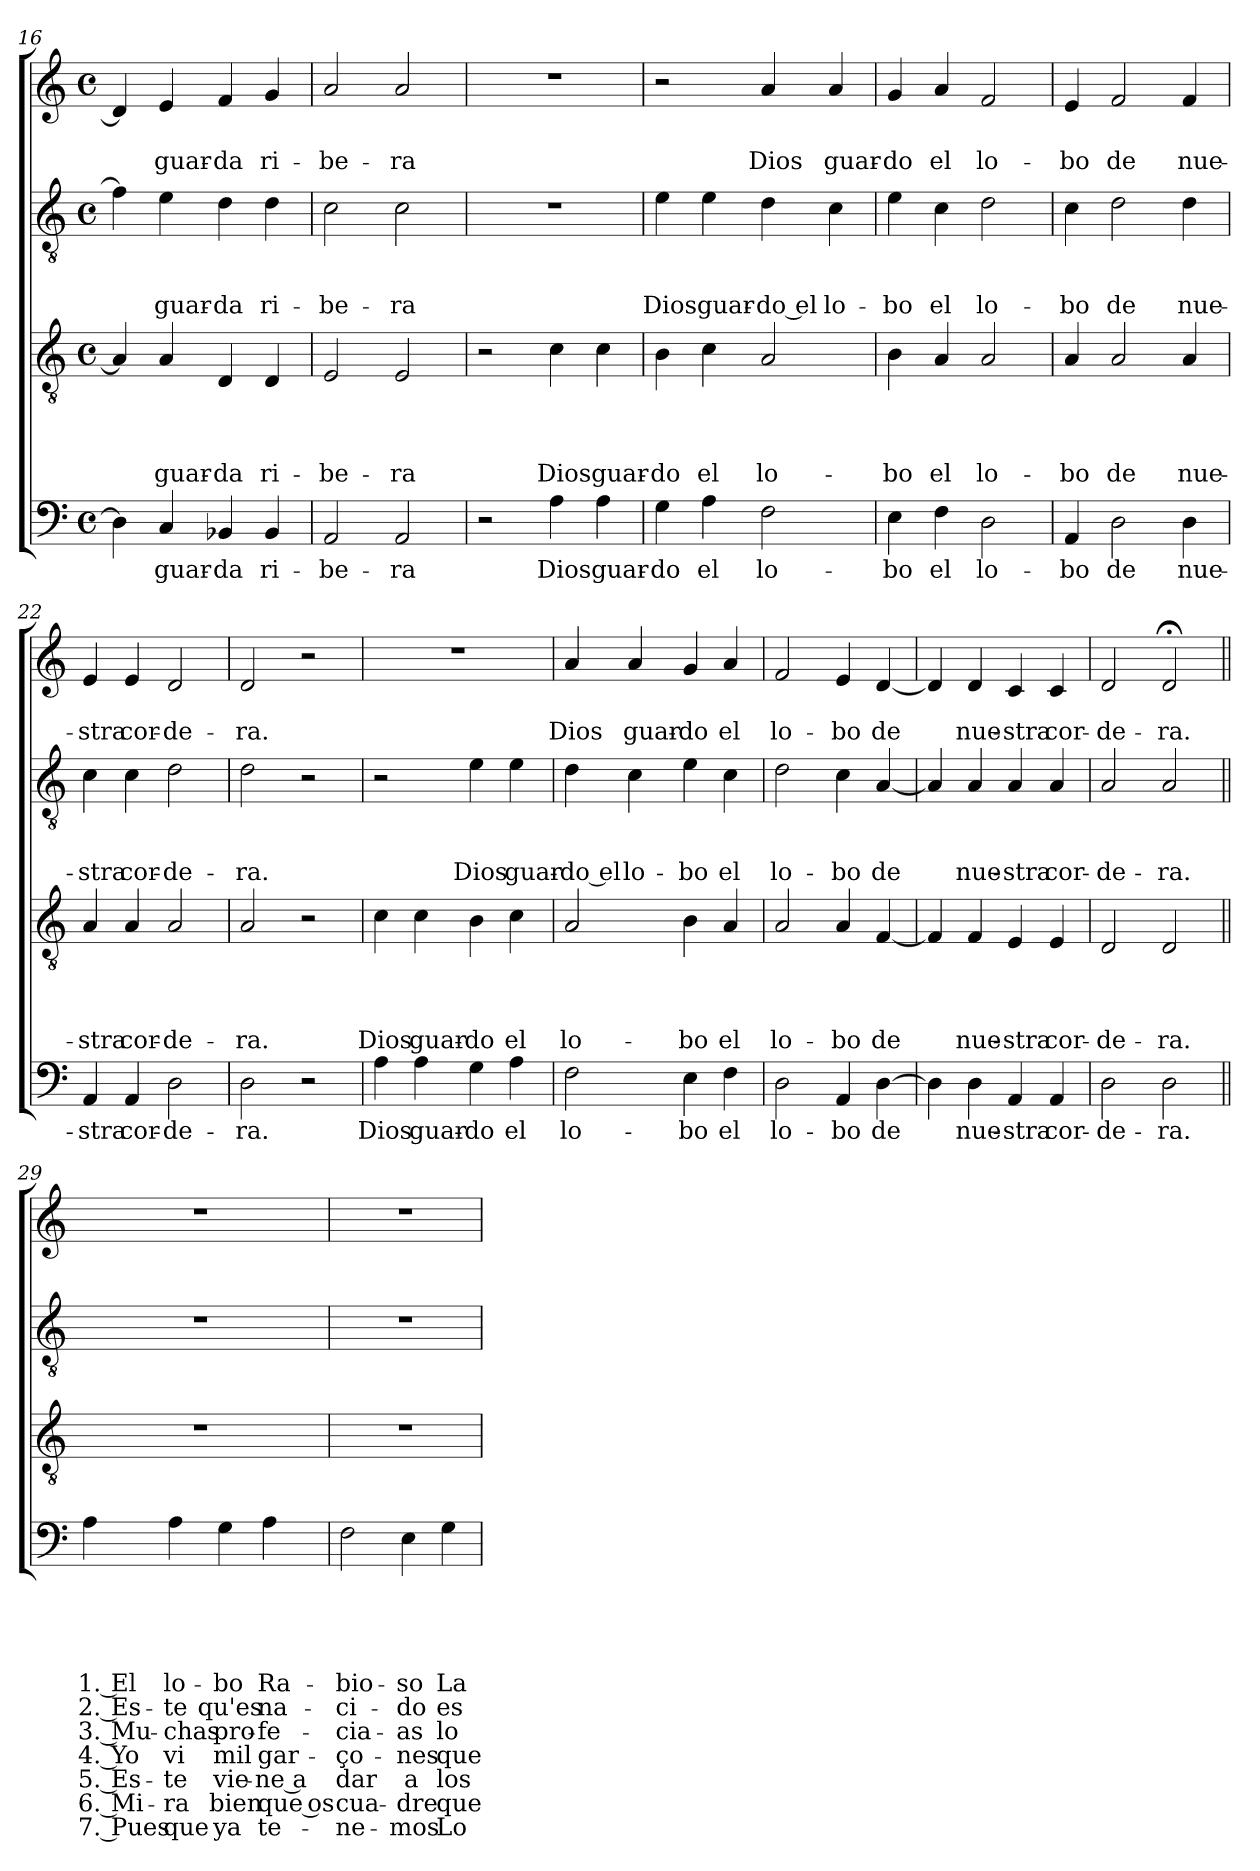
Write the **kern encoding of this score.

**kern	**text	**text	**text	**text	**text	**text	**text	**text	**text	**text	**text	**kern	**text	**text	**text	**text	**kern	**text	**text	**text	**kern	**text	**text
*part4	*part4	*part4	*part4	*part4	*part4	*part4	*part4	*part4	*part4	*part4	*part4	*part3	*part3	*part3	*part3	*part3	*part2	*part2	*part2	*part2	*part1	*part1	*part1
*staff4	*staff4	*staff4	*staff4	*staff4	*staff4	*staff4	*staff4	*staff4	*staff4	*staff4	*staff4	*staff3	*staff3	*staff3	*staff3	*staff3	*staff2	*staff2	*staff2	*staff2	*staff1	*staff1	*staff1
*clefF4	*	*	*	*	*	*	*	*	*	*	*	*clefGv2	*	*	*	*	*clefGv2	*	*	*	*clefG2	*	*
*k[]	*	*	*	*	*	*	*	*	*	*	*	*k[]	*	*	*	*	*k[]	*	*	*	*k[]	*	*
*C:	*	*	*	*	*	*	*	*	*	*	*	*C:	*	*	*	*	*C:	*	*	*	*C:	*	*
*M4/4	*	*	*	*	*	*	*	*	*	*	*	*M4/4	*	*	*	*	*M4/4	*	*	*	*M4/4	*	*
*met(c)	*	*	*	*	*	*	*	*	*	*	*	*met(c)	*	*	*	*	*met(c)	*	*	*	*met(c)	*	*
=16	=16	=16	=16	=16	=16	=16	=16	=16	=16	=16	=16	=16	=16	=16	=16	=16	=16	=16	=16	=16	=16	=16	=16
4D\]	.	.	.	.	.	.	.	.	.	.	.	4A/]	.	.	.	.	4f\]	.	.	.	4d/]	.	.
!	!LO:LY:b	!	!	!	!	!	!	!	!	!	!	!	!	!	!	!LO:LY:b	!	!	!	!LO:LY:b	!	!	!LO:LY:b
4C/	guar-	.	.	.	.	.	.	.	.	.	.	4A/	.	.	.	guar-	4e\	.	.	guar-	4e/	.	guar-
!	!LO:LY:b	!	!	!	!	!	!	!	!	!	!	!	!	!	!	!LO:LY:b	!	!	!	!LO:LY:b	!	!	!LO:LY:b
4BB-X/	-da	.	.	.	.	.	.	.	.	.	.	4D/	.	.	.	-da	4d\	.	.	-da	4f/	.	-da
!	!LO:LY:b	!	!	!	!	!	!	!	!	!	!	!	!	!	!	!LO:LY:b	!	!	!	!LO:LY:b	!	!	!LO:LY:b
4BB-/	ri-	.	.	.	.	.	.	.	.	.	.	4D/	.	.	.	ri-	4d\	.	.	ri-	4g/	.	ri-
=17	=17	=17	=17	=17	=17	=17	=17	=17	=17	=17	=17	=17	=17	=17	=17	=17	=17	=17	=17	=17	=17	=17	=17
!	!LO:LY:b	!	!	!	!	!	!	!	!	!	!	!	!	!	!	!LO:LY:b	!	!	!	!LO:LY:b	!	!	!LO:LY:b
2AA/	-be-	.	.	.	.	.	.	.	.	.	.	2E/	.	.	.	-be-	2c\	.	.	-be-	2a/	.	-be-
!	!LO:LY:b	!	!	!	!	!	!	!	!	!	!	!	!	!	!	!LO:LY:b	!	!	!	!LO:LY:b	!	!	!LO:LY:b
2AA/	-ra	.	.	.	.	.	.	.	.	.	.	2E/	.	.	.	-ra	2c\	.	.	-ra	2a/	.	-ra
=18	=18	=18	=18	=18	=18	=18	=18	=18	=18	=18	=18	=18	=18	=18	=18	=18	=18	=18	=18	=18	=18	=18	=18
2r	.	.	.	.	.	.	.	.	.	.	.	2r	.	.	.	.	1r	.	.	.	1r	.	.
!	!LO:LY:b	!	!	!	!	!	!	!	!	!	!	!	!	!	!	!LO:LY:b	!	!	!	!	!	!	!
4A\	Dios	.	.	.	.	.	.	.	.	.	.	4c\	.	.	.	Dios	.	.	.	.	.	.	.
!	!LO:LY:b	!	!	!	!	!	!	!	!	!	!	!	!	!	!	!LO:LY:b	!	!	!	!	!	!	!
4A\	guar-	.	.	.	.	.	.	.	.	.	.	4c\	.	.	.	guar-	.	.	.	.	.	.	.
!!LO:LB:g=z
=19	=19	=19	=19	=19	=19	=19	=19	=19	=19	=19	=19	=19	=19	=19	=19	=19	=19	=19	=19	=19	=19	=19	=19
!	!LO:LY:b	!	!	!	!	!	!	!	!	!	!	!	!	!	!	!LO:LY:b	!	!	!	!LO:LY:b	!	!	!
4G\	-do	.	.	.	.	.	.	.	.	.	.	4B\	.	.	.	-do	4e\	.	.	Dios	2r	.	.
!	!LO:LY:b	!	!	!	!	!	!	!	!	!	!	!	!	!	!	!LO:LY:b	!	!	!	!LO:LY:b	!	!	!
4A\	el	.	.	.	.	.	.	.	.	.	.	4c\	.	.	.	el	4e\	.	.	guar-	.	.	.
!	!LO:LY:b	!	!	!	!	!	!	!	!	!	!	!	!	!	!	!LO:LY:b	!	!	!	!LO:LY:b	!	!	!LO:LY:b
2F\	lo-	.	.	.	.	.	.	.	.	.	.	2A/	.	.	.	lo-	4d\	.	.	-do el	4a/	.	Dios
!	!	!	!	!	!	!	!	!	!	!	!	!	!	!	!	!	!	!	!	!LO:LY:b	!	!	!LO:LY:b
.	.	.	.	.	.	.	.	.	.	.	.	.	.	.	.	.	4c\	.	.	lo-	4a/	.	guar-
=20	=20	=20	=20	=20	=20	=20	=20	=20	=20	=20	=20	=20	=20	=20	=20	=20	=20	=20	=20	=20	=20	=20	=20
!	!LO:LY:b	!	!	!	!	!	!	!	!	!	!	!	!	!	!	!LO:LY:b	!	!	!	!LO:LY:b	!	!	!LO:LY:b
4E\	-bo	.	.	.	.	.	.	.	.	.	.	4B\	.	.	.	-bo	4e\	.	.	-bo	4g/	.	-do
!	!LO:LY:b	!	!	!	!	!	!	!	!	!	!	!	!	!	!	!LO:LY:b	!	!	!	!LO:LY:b	!	!	!LO:LY:b
4F\	el	.	.	.	.	.	.	.	.	.	.	4A/	.	.	.	el	4c\	.	.	el	4a/	.	el
!	!LO:LY:b	!	!	!	!	!	!	!	!	!	!	!	!	!	!	!LO:LY:b	!	!	!	!LO:LY:b	!	!	!LO:LY:b
2D\	lo-	.	.	.	.	.	.	.	.	.	.	2A/	.	.	.	lo-	2d\	.	.	lo-	2f/	.	lo-
=21	=21	=21	=21	=21	=21	=21	=21	=21	=21	=21	=21	=21	=21	=21	=21	=21	=21	=21	=21	=21	=21	=21	=21
!	!LO:LY:b	!	!	!	!	!	!	!	!	!	!	!	!	!	!	!LO:LY:b	!	!	!	!LO:LY:b	!	!	!LO:LY:b
4AA/	-bo	.	.	.	.	.	.	.	.	.	.	4A/	.	.	.	-bo	4c\	.	.	-bo	4e/	.	-bo
!	!LO:LY:b	!	!	!	!	!	!	!	!	!	!	!	!	!	!	!LO:LY:b	!	!	!	!LO:LY:b	!	!	!LO:LY:b
2D\	de	.	.	.	.	.	.	.	.	.	.	2A/	.	.	.	de	2d\	.	.	de	2f/	.	de
!	!LO:LY:b	!	!	!	!	!	!	!	!	!	!	!	!	!	!	!LO:LY:b	!	!	!	!LO:LY:b	!	!	!LO:LY:b
4D\	nue-	.	.	.	.	.	.	.	.	.	.	4A/	.	.	.	nue-	4d\	.	.	nue-	4f/	.	nue-
=22	=22	=22	=22	=22	=22	=22	=22	=22	=22	=22	=22	=22	=22	=22	=22	=22	=22	=22	=22	=22	=22	=22	=22
!	!LO:LY:b	!	!	!	!	!	!	!	!	!	!	!	!	!	!	!LO:LY:b	!	!	!	!LO:LY:b	!	!	!LO:LY:b
4AA/	-stra	.	.	.	.	.	.	.	.	.	.	4A/	.	.	.	-stra	4c\	.	.	-stra	4e/	.	-stra
!	!LO:LY:b	!	!	!	!	!	!	!	!	!	!	!	!	!	!	!LO:LY:b	!	!	!	!LO:LY:b	!	!	!LO:LY:b
4AA/	cor-	.	.	.	.	.	.	.	.	.	.	4A/	.	.	.	cor-	4c\	.	.	cor-	4e/	.	cor-
!	!LO:LY:b	!	!	!	!	!	!	!	!	!	!	!	!	!	!	!LO:LY:b	!	!	!	!LO:LY:b	!	!	!LO:LY:b
2D\	-de-	.	.	.	.	.	.	.	.	.	.	2A/	.	.	.	-de-	2d\	.	.	-de-	2d/	.	-de-
=23	=23	=23	=23	=23	=23	=23	=23	=23	=23	=23	=23	=23	=23	=23	=23	=23	=23	=23	=23	=23	=23	=23	=23
!	!LO:LY:b	!	!	!	!	!	!	!	!	!	!	!	!	!	!	!LO:LY:b	!	!	!	!LO:LY:b	!	!	!LO:LY:b
2D\	-ra.	.	.	.	.	.	.	.	.	.	.	2A/	.	.	.	-ra.	2d\	.	.	-ra.	2d/	.	-ra.
2r	.	.	.	.	.	.	.	.	.	.	.	2r	.	.	.	.	2r	.	.	.	2r	.	.
!!LO:LB:g=z
=24	=24	=24	=24	=24	=24	=24	=24	=24	=24	=24	=24	=24	=24	=24	=24	=24	=24	=24	=24	=24	=24	=24	=24
!	!LO:LY:b	!	!	!	!	!	!	!	!	!	!	!	!	!	!	!LO:LY:b	!	!	!	!	!	!	!
4A\	Dios	.	.	.	.	.	.	.	.	.	.	4c\	.	.	.	Dios	2r	.	.	.	1r	.	.
!	!LO:LY:b	!	!	!	!	!	!	!	!	!	!	!	!	!	!	!LO:LY:b	!	!	!	!	!	!	!
4A\	guar-	.	.	.	.	.	.	.	.	.	.	4c\	.	.	.	guar-	.	.	.	.	.	.	.
!	!LO:LY:b	!	!	!	!	!	!	!	!	!	!	!	!	!	!	!LO:LY:b	!	!	!	!LO:LY:b	!	!	!
4G\	-do	.	.	.	.	.	.	.	.	.	.	4B\	.	.	.	-do	4e\	.	.	Dios	.	.	.
!	!LO:LY:b	!	!	!	!	!	!	!	!	!	!	!	!	!	!	!LO:LY:b	!	!	!	!LO:LY:b	!	!	!
4A\	el	.	.	.	.	.	.	.	.	.	.	4c\	.	.	.	el	4e\	.	.	guar-	.	.	.
=25	=25	=25	=25	=25	=25	=25	=25	=25	=25	=25	=25	=25	=25	=25	=25	=25	=25	=25	=25	=25	=25	=25	=25
!	!LO:LY:b	!	!	!	!	!	!	!	!	!	!	!	!	!	!	!LO:LY:b	!	!	!	!LO:LY:b	!	!	!LO:LY:b
2F\	lo-	.	.	.	.	.	.	.	.	.	.	2A/	.	.	.	lo-	4d\	.	.	-do el	4a/	.	Dios
!	!	!	!	!	!	!	!	!	!	!	!	!	!	!	!	!	!	!	!	!LO:LY:b	!	!	!LO:LY:b
.	.	.	.	.	.	.	.	.	.	.	.	.	.	.	.	.	4c\	.	.	lo-	4a/	.	guar-
!	!LO:LY:b	!	!	!	!	!	!	!	!	!	!	!	!	!	!	!LO:LY:b	!	!	!	!LO:LY:b	!	!	!LO:LY:b
4E\	-bo	.	.	.	.	.	.	.	.	.	.	4B\	.	.	.	-bo	4e\	.	.	-bo	4g/	.	-do
!	!LO:LY:b	!	!	!	!	!	!	!	!	!	!	!	!	!	!	!LO:LY:b	!	!	!	!LO:LY:b	!	!	!LO:LY:b
4F\	el	.	.	.	.	.	.	.	.	.	.	4A/	.	.	.	el	4c\	.	.	el	4a/	.	el
=26	=26	=26	=26	=26	=26	=26	=26	=26	=26	=26	=26	=26	=26	=26	=26	=26	=26	=26	=26	=26	=26	=26	=26
!	!LO:LY:b	!	!	!	!	!	!	!	!	!	!	!	!	!	!	!LO:LY:b	!	!	!	!LO:LY:b	!	!	!LO:LY:b
2D\	lo-	.	.	.	.	.	.	.	.	.	.	2A/	.	.	.	lo-	2d\	.	.	lo-	2f/	.	lo-
!	!LO:LY:b	!	!	!	!	!	!	!	!	!	!	!	!	!	!	!LO:LY:b	!	!	!	!LO:LY:b	!	!	!LO:LY:b
4AA/	-bo	.	.	.	.	.	.	.	.	.	.	4A/	.	.	.	-bo	4c\	.	.	-bo	4e/	.	-bo
!	!LO:LY:b	!	!	!	!	!	!	!	!	!	!	!	!	!	!	!LO:LY:b	!	!	!	!LO:LY:b	!	!	!LO:LY:b
[4D\	de	.	.	.	.	.	.	.	.	.	.	[4F/	.	.	.	de	[4A/	.	.	de	[4d/	.	de
=27	=27	=27	=27	=27	=27	=27	=27	=27	=27	=27	=27	=27	=27	=27	=27	=27	=27	=27	=27	=27	=27	=27	=27
4D\]	.	.	.	.	.	.	.	.	.	.	.	4F/]	.	.	.	.	4A/]	.	.	.	4d/]	.	.
!	!LO:LY:b	!	!	!	!	!	!	!	!	!	!	!	!	!	!	!LO:LY:b	!	!	!	!LO:LY:b	!	!	!LO:LY:b
4D\	nue-	.	.	.	.	.	.	.	.	.	.	4F/	.	.	.	nue-	4A/	.	.	nue-	4d/	.	nue-
!	!LO:LY:b	!	!	!	!	!	!	!	!	!	!	!	!	!	!	!LO:LY:b	!	!	!	!LO:LY:b	!	!	!LO:LY:b
4AA/	-stra	.	.	.	.	.	.	.	.	.	.	4E/	.	.	.	-stra	4A/	.	.	-stra	4c/	.	-stra
!	!LO:LY:b	!	!	!	!	!	!	!	!	!	!	!	!	!	!	!LO:LY:b	!	!	!	!LO:LY:b	!	!	!LO:LY:b
4AA/	cor-	.	.	.	.	.	.	.	.	.	.	4E/	.	.	.	cor-	4A/	.	.	cor-	4c/	.	cor-
=28	=28	=28	=28	=28	=28	=28	=28	=28	=28	=28	=28	=28	=28	=28	=28	=28	=28	=28	=28	=28	=28	=28	=28
!	!LO:LY:b	!	!	!	!	!	!	!	!	!	!	!	!	!	!	!LO:LY:b	!	!	!	!LO:LY:b	!	!	!LO:LY:b
2D\	-de-	.	.	.	.	.	.	.	.	.	.	2D/	.	.	.	-de-	2A/	.	.	-de-	2d/	.	-de-
!	!LO:LY:b	!	!	!	!	!	!	!	!	!	!	!	!	!	!	!LO:LY:b	!	!	!	!LO:LY:b	!	!	!LO:LY:b
2D\	-ra.	.	.	.	.	.	.	.	.	.	.	2D/	.	.	.	-ra.	2A/	.	.	-ra.	2d;</	.	-ra.
!!LO:PB:g=z
=29||	=29||	=29||	=29||	=29||	=29||	=29||	=29||	=29||	=29||	=29||	=29||	=29||	=29||	=29||	=29||	=29||	=29||	=29||	=29||	=29||	=29||	=29||	=29||
!	!	!	!	!	!LO:LY:b	!LO:LY:b	!LO:LY:b	!LO:LY:b	!LO:LY:b	!LO:LY:b	!LO:LY:b	!	!	!	!	!	!	!	!	!	!	!	!
4A\	.	.	.	.	1. El	2. Es-	3. Mu-	4. Yo	5. Es-	6. Mi-	7. Pues	1r	.	.	.	.	1r	.	.	.	1r	.	.
!	!	!	!	!	!LO:LY:b	!LO:LY:b	!LO:LY:b	!LO:LY:b	!LO:LY:b	!LO:LY:b	!LO:LY:b	!	!	!	!	!	!	!	!	!	!	!	!
4A\	.	.	.	.	lo-	-te	-chas	vi	-te	-ra	que	.	.	.	.	.	.	.	.	.	.	.	.
!	!	!	!	!	!LO:LY:b	!LO:LY:b	!LO:LY:b	!LO:LY:b	!LO:LY:b	!LO:LY:b	!LO:LY:b	!	!	!	!	!	!	!	!	!	!	!	!
4G\	.	.	.	.	-bo	qu'es	pro-	mil	vie-	bien	ya	.	.	.	.	.	.	.	.	.	.	.	.
!	!	!	!	!	!LO:LY:b	!LO:LY:b	!LO:LY:b	!LO:LY:b	!LO:LY:b	!LO:LY:b	!LO:LY:b	!	!	!	!	!	!	!	!	!	!	!	!
4A\	.	.	.	.	Ra-	na-	-fe-	gar-	-ne a	que os	te-	.	.	.	.	.	.	.	.	.	.	.	.
=30	=30	=30	=30	=30	=30	=30	=30	=30	=30	=30	=30	=30	=30	=30	=30	=30	=30	=30	=30	=30	=30	=30	=30
!	!	!	!	!	!LO:LY:b	!LO:LY:b	!LO:LY:b	!LO:LY:b	!LO:LY:b	!LO:LY:b	!LO:LY:b	!	!	!	!	!	!	!	!	!	!	!	!
2F\	.	.	.	.	-bio-	-ci-	-cia-	-ço-	dar	cua-	-ne-	1r	.	.	.	.	1r	.	.	.	1r	.	.
!	!	!	!	!	!LO:LY:b	!LO:LY:b	!LO:LY:b	!LO:LY:b	!LO:LY:b	!LO:LY:b	!LO:LY:b	!	!	!	!	!	!	!	!	!	!	!	!
4E\	.	.	.	.	-so	-do	-as	-nes	a	-dre	-mos	.	.	.	.	.	.	.	.	.	.	.	.
!	!	!	!	!	!LO:LY:b	!LO:LY:b	!LO:LY:b	!LO:LY:b	!LO:LY:b	!LO:LY:b	!LO:LY:b	!	!	!	!	!	!	!	!	!	!	!	!
4G\	.	.	.	.	La	es	lo	que	los	que	Lo	.	.	.	.	.	.	.	.	.	.	.	.
=	=	=	=	=	=	=	=	=	=	=	=	=	=	=	=	=	=	=	=	=	=	=	=
*-	*-	*-	*-	*-	*-	*-	*-	*-	*-	*-	*-	*-	*-	*-	*-	*-	*-	*-	*-	*-	*-	*-	*-
